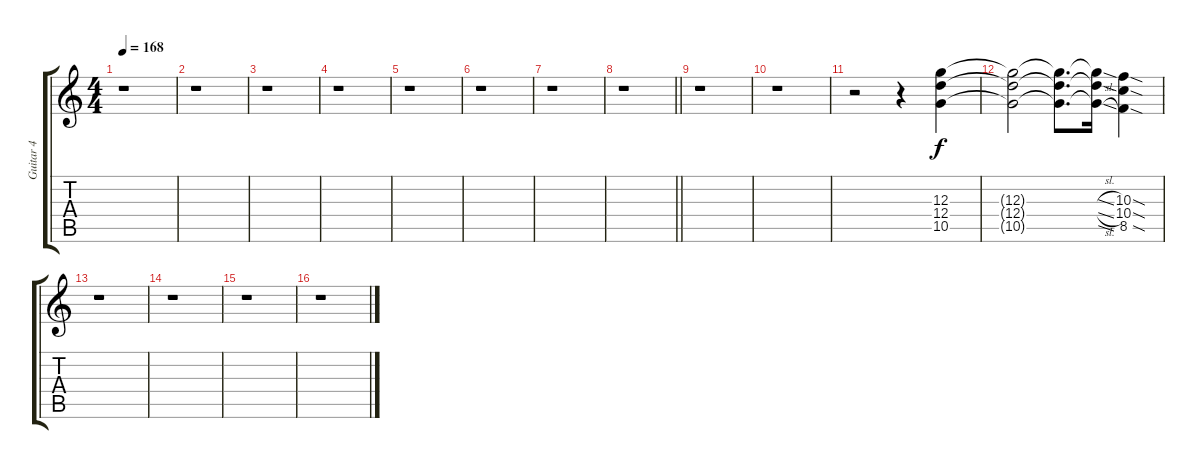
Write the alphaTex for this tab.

\track ("Guitar 4" "Guitar 4") {instrument distortionguitar}
\staff {score tabs}
\tuning (E4 B3 G3 D3 A2 E2) {hide}
\ts (4 4)
\tempo 168
\clef g2
\ks c
r.1{dy f} |
r.1 |
r.1 |
r.1 |
r.1 |
r.1 |
r.1 |
\barLineRight lightlight
r.1 |
r.1 |
r.1 |
r.2 r.4 (12.3 12.4 10.5).4 |
(12.3{t} 12.4{t} 10.5{t}).2 (12.3{t} 12.4{t} 10.5{t}).8{d} (12.3{sl t} 12.4{sl t} 10.5{sl t}).16 (10.3{sod} 10.4{sod} 8.5{sod}).4 |
r.1 |
r.1 |
r.1 |
r.1
